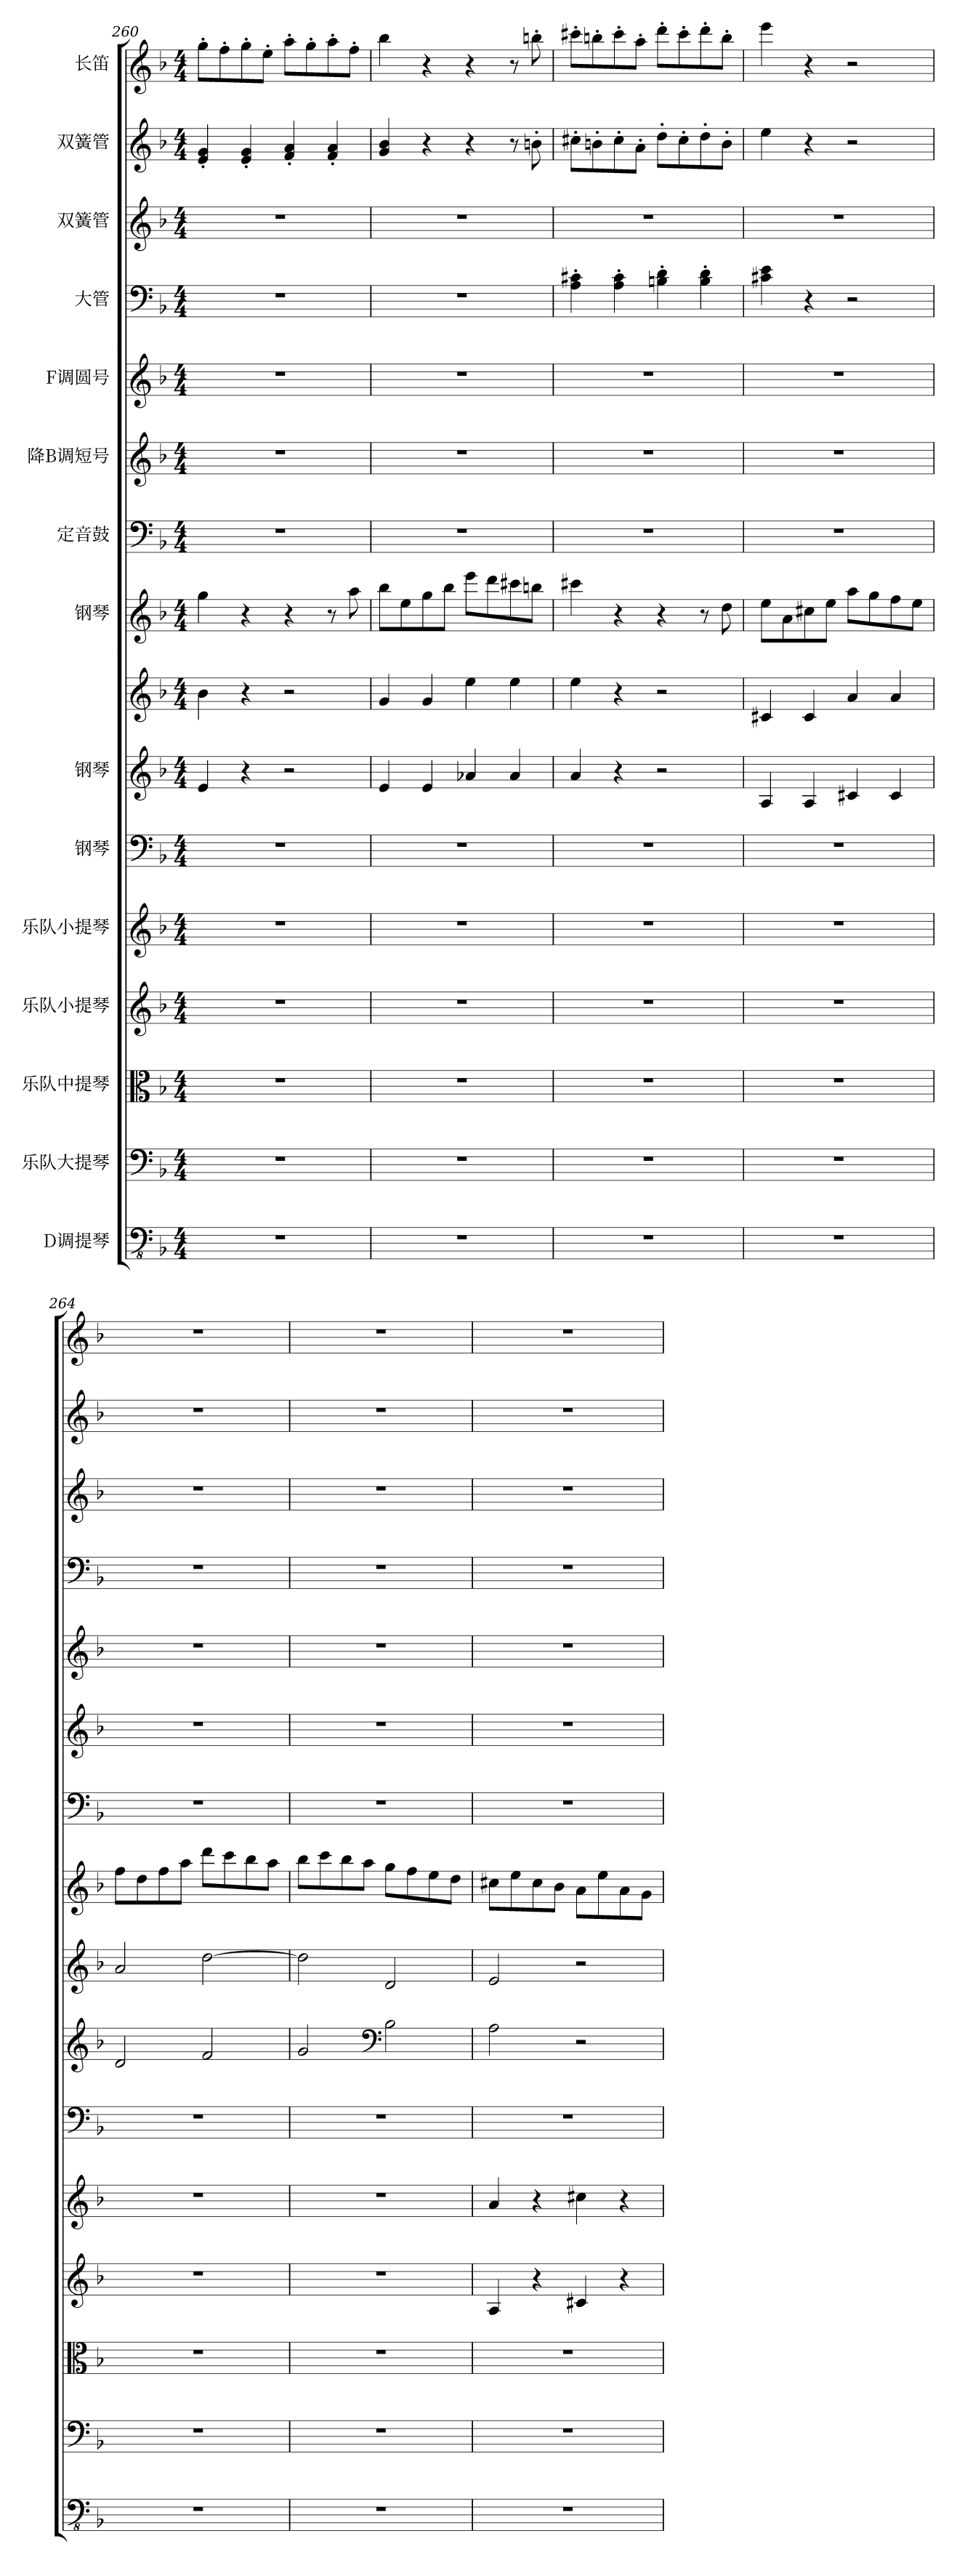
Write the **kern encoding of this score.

**kern	**kern	**kern	**kern	**kern	**kern	**kern	**kern	**kern	**kern	**kern	**kern	**kern	**kern	**kern	**kern
*part15	*part14	*part13	*part12	*part11	*part10	*part9	*part9	*part8	*part7	*part6	*part5	*part4	*part3	*part2	*part1
*staff16	*staff15	*staff14	*staff13	*staff12	*staff11	*staff10	*staff9	*staff8	*staff7	*staff6	*staff5	*staff4	*staff3	*staff2	*staff1
*I"D调提琴	*I"乐队大提琴	*I"乐队中提琴	*I"乐队小提琴	*I"乐队小提琴	*I"钢琴	*I"钢琴	*	*I"钢琴	*I"定音鼓	*I"降B调短号	*I"F调圆号	*I"大管	*I"双簧管	*I"双簧管	*I"长笛
*clefFv4	*clefF4	*clefC3	*clefG2	*clefG2	*clefF4	*clefG2	*clefG2	*clefG2	*clefF4	*clefG2	*clefG2	*clefF4	*clefG2	*clefG2	*clefG2
*ITrd7c12	*	*	*	*	*	*	*	*	*	*ITrd1c2	*ITrd4c7	*	*	*	*
*k[b-]	*k[b-]	*k[b-]	*k[b-]	*k[b-]	*k[b-]	*k[b-]	*k[b-]	*k[b-]	*k[b-]	*k[b-e-a-]	*k[b-e-]	*k[b-]	*k[b-]	*k[b-]	*k[b-]
*M4/4	*M4/4	*M4/4	*M4/4	*M4/4	*M4/4	*M4/4	*M4/4	*M4/4	*M4/4	*M4/4	*M4/4	*M4/4	*M4/4	*M4/4	*M4/4
=260	=260	=260	=260	=260	=260	=260	=260	=260	=260	=260	=260	=260	=260	=260	=260
1r	1r	1r	1r	1r	1r	4e/	4b-\	4gg\	1r	1r	1r	1r	1r	4e/' 4g/'	8gg'\L
.	.	.	.	.	.	.	.	.	.	.	.	.	.	.	8ff'\
.	.	.	.	.	.	4r	4r	4r	.	.	.	.	.	4e/' 4g/'	8gg'\
.	.	.	.	.	.	.	.	.	.	.	.	.	.	.	8ee'\J
.	.	.	.	.	.	2r	2r	4r	.	.	.	.	.	4f/' 4a/'	8aa'\L
.	.	.	.	.	.	.	.	.	.	.	.	.	.	.	8gg'\
.	.	.	.	.	.	.	.	8r	.	.	.	.	.	4f/' 4a/'	8aa'\
.	.	.	.	.	.	.	.	8aa\	.	.	.	.	.	.	8ff'\J
=261	=261	=261	=261	=261	=261	=261	=261	=261	=261	=261	=261	=261	=261	=261	=261
1r	1r	1r	1r	1r	1r	4e/	4g/	8bb-\L	1r	1r	1r	1r	1r	4g/ 4b-/	4bb-\
.	.	.	.	.	.	.	.	8ee\	.	.	.	.	.	.	.
.	.	.	.	.	.	4e/	4g/	8gg\	.	.	.	.	.	4r	4r
.	.	.	.	.	.	.	.	8bb-\J	.	.	.	.	.	.	.
.	.	.	.	.	.	4a-X/	4ee\	8eee\L	.	.	.	.	.	4r	4r
.	.	.	.	.	.	.	.	8ddd\	.	.	.	.	.	.	.
.	.	.	.	.	.	4a-/	4ee\	8ccc#X\	.	.	.	.	.	8r	8r
.	.	.	.	.	.	.	.	8bbn\J	.	.	.	.	.	8bn'\	8bbn'\
=262	=262	=262	=262	=262	=262	=262	=262	=262	=262	=262	=262	=262	=262	=262	=262
1r	1r	1r	1r	1r	1r	4a/	4ee\	4ccc#X\	1r	1r	1r	4A\' 4c#X\'	1r	8cc#X'\L	8ccc#X'\L
.	.	.	.	.	.	.	.	.	.	.	.	.	.	8bn'\	8bbn'\
.	.	.	.	.	.	4r	4r	4r	.	.	.	4A\' 4c#\'	.	8cc#'\	8ccc#'\
.	.	.	.	.	.	.	.	.	.	.	.	.	.	8a'\J	8aa'\J
.	.	.	.	.	.	2r	2r	4r	.	.	.	4Bn\' 4d\'	.	8dd'\L	8ddd'\L
.	.	.	.	.	.	.	.	.	.	.	.	.	.	8cc#'\	8ccc#'\
.	.	.	.	.	.	.	.	8r	.	.	.	4B\' 4d\'	.	8dd'\	8ddd'\
.	.	.	.	.	.	.	.	8dd\	.	.	.	.	.	8b'\J	8bb'\J
!!LO:PB:g=z
=263	=263	=263	=263	=263	=263	=263	=263	=263	=263	=263	=263	=263	=263	=263	=263
1r	1r	1r	1r	1r	1r	4A/	4c#X/	8ee\L	1r	1r	1r	4c#X\ 4e\	1r	4ee\	4eee\
.	.	.	.	.	.	.	.	8a\	.	.	.	.	.	.	.
.	.	.	.	.	.	4A/	4c#/	8cc#X\	.	.	.	4r	.	4r	4r
.	.	.	.	.	.	.	.	8ee\J	.	.	.	.	.	.	.
.	.	.	.	.	.	4c#X/	4a/	8aa\L	.	.	.	2r	.	2r	2r
.	.	.	.	.	.	.	.	8gg\	.	.	.	.	.	.	.
.	.	.	.	.	.	4c#/	4a/	8ff\	.	.	.	.	.	.	.
.	.	.	.	.	.	.	.	8ee\J	.	.	.	.	.	.	.
=264	=264	=264	=264	=264	=264	=264	=264	=264	=264	=264	=264	=264	=264	=264	=264
1r	1r	1r	1r	1r	1r	2d/	2a/	8ff\L	1r	1r	1r	1r	1r	1r	1r
.	.	.	.	.	.	.	.	8dd\	.	.	.	.	.	.	.
.	.	.	.	.	.	.	.	8ff\	.	.	.	.	.	.	.
.	.	.	.	.	.	.	.	8aa\J	.	.	.	.	.	.	.
.	.	.	.	.	.	2f/	[2dd\	8ddd\L	.	.	.	.	.	.	.
.	.	.	.	.	.	.	.	8ccc\	.	.	.	.	.	.	.
.	.	.	.	.	.	.	.	8bb-\	.	.	.	.	.	.	.
.	.	.	.	.	.	.	.	8aa\J	.	.	.	.	.	.	.
=265	=265	=265	=265	=265	=265	=265	=265	=265	=265	=265	=265	=265	=265	=265	=265
1r	1r	1r	1r	1r	1r	2g/	2dd\]	8bb-\L	1r	1r	1r	1r	1r	1r	1r
.	.	.	.	.	.	.	.	8ccc\	.	.	.	.	.	.	.
.	.	.	.	.	.	.	.	8bb-\	.	.	.	.	.	.	.
.	.	.	.	.	.	.	.	8aa\J	.	.	.	.	.	.	.
*	*	*	*	*	*	*clefF4	*	*	*	*	*	*	*	*	*
.	.	.	.	.	.	2B-\	2d/	8gg\L	.	.	.	.	.	.	.
.	.	.	.	.	.	.	.	8ff\	.	.	.	.	.	.	.
.	.	.	.	.	.	.	.	8ee\	.	.	.	.	.	.	.
.	.	.	.	.	.	.	.	8dd\J	.	.	.	.	.	.	.
=266	=266	=266	=266	=266	=266	=266	=266	=266	=266	=266	=266	=266	=266	=266	=266
1r	1r	1r	4A/	4a/	1r	2A\	2e/	8cc#X\L	1r	1r	1r	1r	1r	1r	1r
.	.	.	.	.	.	.	.	8ee\	.	.	.	.	.	.	.
.	.	.	4r	4r	.	.	.	8cc#\	.	.	.	.	.	.	.
.	.	.	.	.	.	.	.	8b-\J	.	.	.	.	.	.	.
.	.	.	4c#X/	4cc#X\	.	2r	2r	8a\L	.	.	.	.	.	.	.
.	.	.	.	.	.	.	.	8ee\	.	.	.	.	.	.	.
.	.	.	4r	4r	.	.	.	8a\	.	.	.	.	.	.	.
.	.	.	.	.	.	.	.	8g\J	.	.	.	.	.	.	.
=	=	=	=	=	=	=	=	=	=	=	=	=	=	=	=
*-	*-	*-	*-	*-	*-	*-	*-	*-	*-	*-	*-	*-	*-	*-	*-
